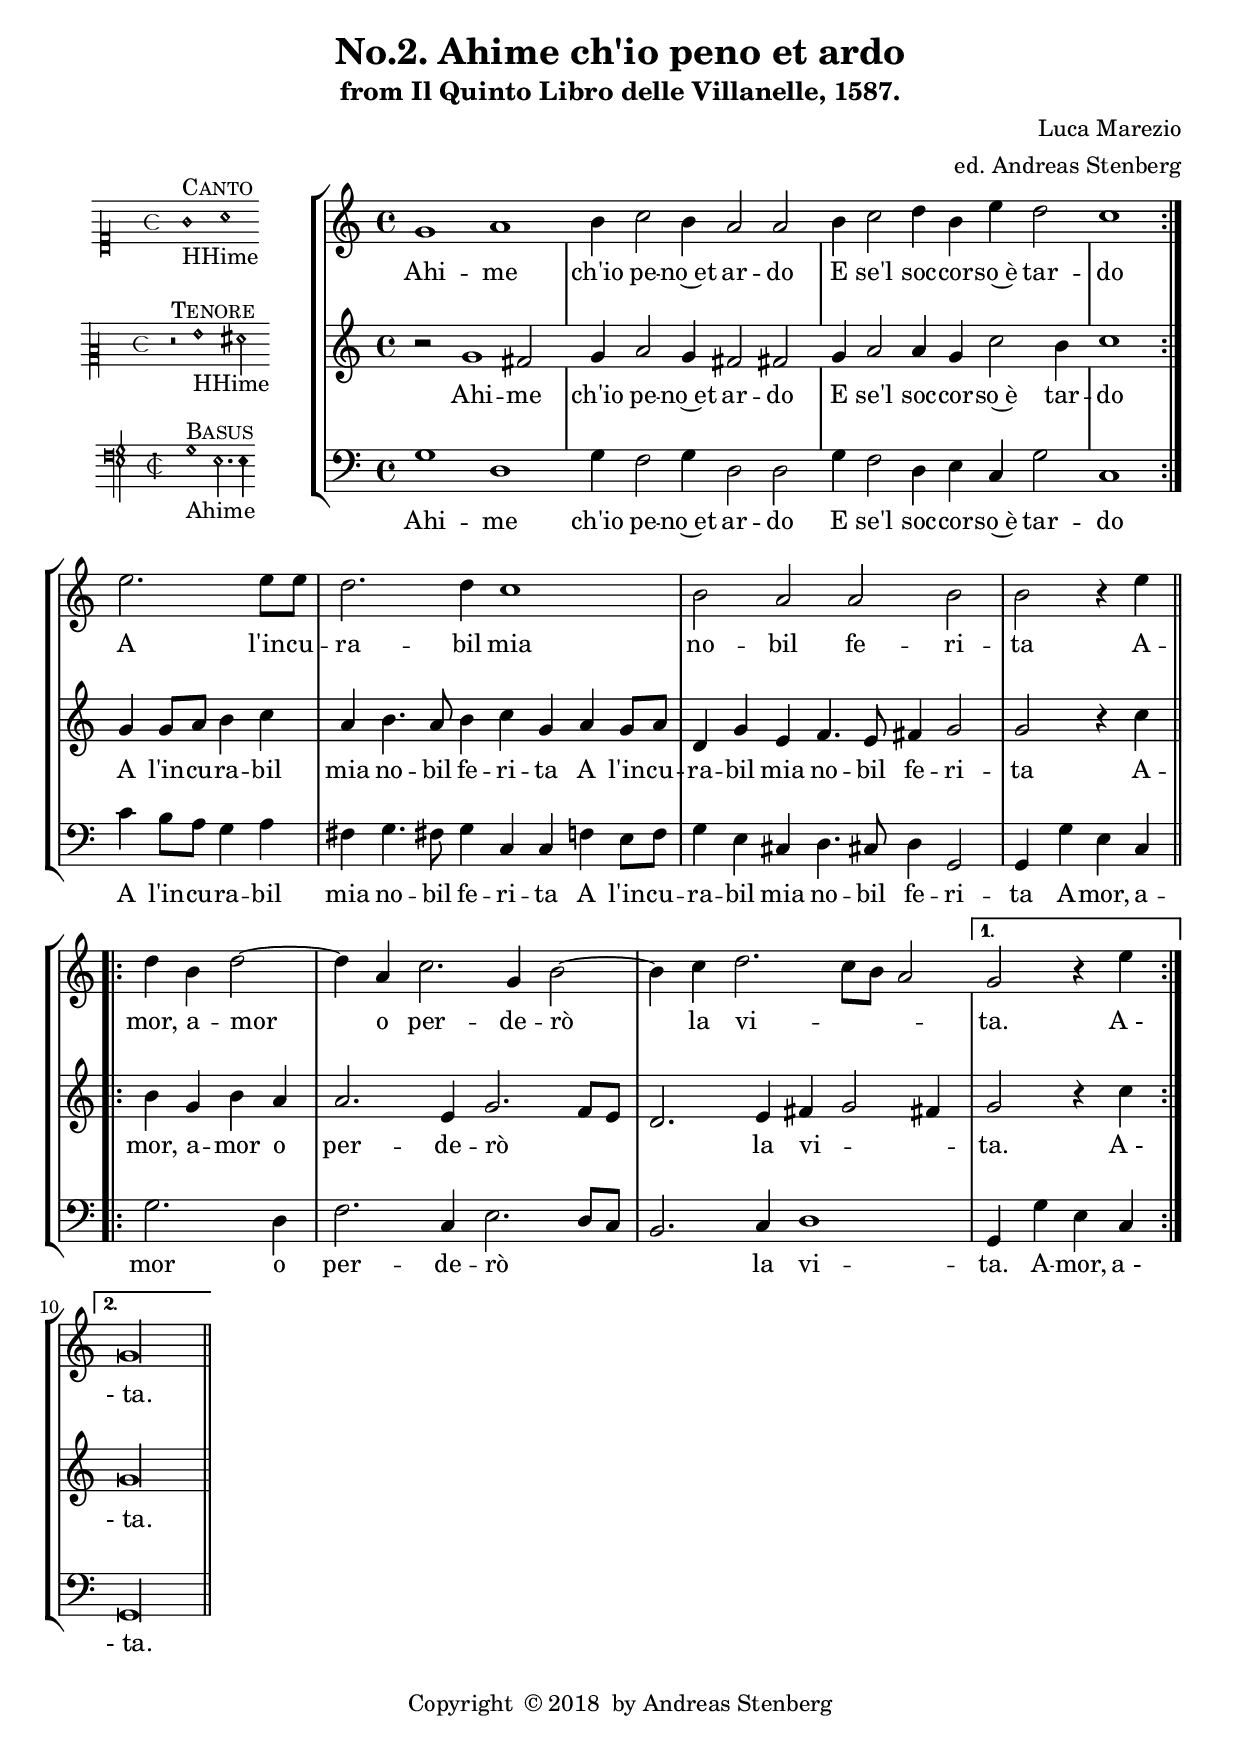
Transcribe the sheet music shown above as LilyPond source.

\version "2.20.0"

\include "deutsch.ly"

#(append! supported-clefs '(("mensural-f3" . ("clefs.mensural.f" 0 0))))

ficta = \once \set suggestAccidentals =##t

\header {

  title = "No.2. Ahime ch'io peno et ardo"

  subtitle = "from Il Quinto Libro delle Villanelle, 1587."

  composer = "Luca Marezio"

  arranger = "ed. Andreas Stenberg"
  poet = ""
  meter =""

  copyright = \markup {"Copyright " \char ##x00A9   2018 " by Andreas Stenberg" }

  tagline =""

}

global = {

  \key c \major

}

%% PDF p.7.

sopMusic = \relative c'' {


  \set Score.tempoHideNote = ##t

  \tempo 2 = 96

  \time 4/4

  \set Timing.measureLength = #(ly:make-moment 4/2)

  \override Staff.BarLine.transparent = ##t

  \repeat volta 2 {

    g1 a1

    h4 c2 h4 a2 a2

    h4 c2 d4 h4 e4 d2

    c1

    \revert Staff.BarLine.transparent

  }

  e2. e8 e8

  d2. d4 c1

  h2 a2 a2 h2

  h2 r4 e4

  \revert Staff.BarLine.transparent

  \repeat volta 2 {

     d4 h4 d2~

     d4 a4 c2. g4 h2~

     h4 c4 d2.( c8 h8 a2)

    \override Staff.BarLine.transparent =##t

  }
  \alternative {
    {
     g2 r4 e'4
  \revert Staff.BarLine.transparent
    }
    {

  \cadenzaOn

  g,\longa

  \bar "||"
    }
  }
  \cadenzaOff

}

sopWords = \lyricmode {

    Ahi -- me ch'io pe -- no~et ar -- do

    E se'l soc -- cor -- so~è tar -- do

    A l'in -- cu -- ra -- bil mia no -- bil fe -- ri -- ta

    A -- mor, a -- mor o per -- de -- rò la vi -- ta.

    "A -"

    "- ta."
}

%% PDF p.55.

altoMusic = \relative c' {

  \override Staff.BarLine.transparent = ##t

  \repeat volta 2 {

    r2 g'1 fis2

    g4 a2 g4 fis2 fis!2

    g4 a2 a4 g4 c2 h4

    c1

    \revert Staff.BarLine.transparent

  }

  g4 g8 a8 h4 c4

  a4 h4. a8 h4 c4 g4 a4 g8 a8

  d,4 g4 e4 f4. e8 fis4 g2

  g2 r4 c4


  \revert Staff.BarLine.transparent

  \repeat volta 2 {

    h4 g4 h4 a4

    a2. e4 g2.( f8 e8

    d2.) e4 fis4( g2 fis!4)

    \revert Staff.BarLine.transparent

  }
  \alternative {
    {
      g2  r4 c4
    }
    {
  \cadenzaOn

  g\longa

  \cadenzaOff
    }
  }
}

altoWords = \lyricmode {

   Ahi -- me ch'io pe -- no~et ar -- do

    E se'l soc -- cor -- so~è tar -- do

    A l'in -- cu -- ra -- bil mia no -- bil fe -- ri -- ta

    A l'in -- cu -- ra -- bil mia no -- bil fe -- ri -- ta

    A -- mor, a -- mor o per -- de -- rò la vi -- ta.

        "A -"

    "- ta."
}

%% PDF p.103.

bassMusic = \relative c' {

  \clef "bass"

  \override Staff.BarLine.transparent = ##t

  \repeat volta 2 {

  g1 d1

  g4 f2 g4 d2 d2

  g4 f2 d4 e4 c4 g'2

  c,1

  \revert Staff.BarLine.transparent

  }

  c'4 h8 a8 g4 a4

  fis4 g4. fis!8 g4 c,4 c4 f4 e8 f8

  g4 e4 cis4 d4. cis!8 d4 g,2

  g4 g'4 e4 c4

  \revert Staff.BarLine.transparent

  \repeat volta 2 {

  g'2. d4 f2. c4

  e2.( d8 c8 h2.) c4

  d1


  \revert Staff.BarLine.transparent


  }
  \alternative {
    {
      g,4 g'4 e4 c4
    }
    {
  \cadenzaOn

  g\longa

  \cadenzaOff
    }
  }
}

bassWords = \lyricmode {

   Ahi -- me ch'io pe -- no~et ar -- do

    E se'l soc -- cor -- so~è tar -- do

    A l'in -- cu -- ra -- bil mia no -- bil fe -- ri -- ta

    A l'in -- cu -- ra -- bil mia no -- bil fe -- ri -- ta

    A -- mor, a -- mor o per -- de -- rò la vi -- ta.

    A -- mor, "a -"

    "- ta."
}


incipitDiscantus = \markup {

  \score {

    {

      %      \set Staff.instrumentName = #"Tenor "

      \override NoteHead.style = #'neomensural

      \override Rest.style = #'neomensural

      \override Staff.TimeSignature.style = #'mensural

      \cadenzaOn

      \clef "petrucci-c1"

      \key c \major

      \time 4/4


      g'1 ^\markup { \smallCaps"Canto"} _"HHime"

      a'1

    }

    \layout {

      \context {

        \Voice

        \remove "Ligature_bracket_engraver"

        \consists "Mensural_ligature_engraver"

      }

      line-width = 4.5\cm

    }

  }

}



incipitAltus = \markup {

  \score {

    {

      %      \set Staff.instrumentName = #"Tenor "

      \override NoteHead.style = #'neomensural

      \override Rest.style = #'neomensural

      \override Staff.TimeSignature.style = #'mensural

      \cadenzaOn

      \clef "petrucci-c2"

      \key c \major

      \time 4/4

      r2^\markup \smallCaps"Tenore"

      g'1_"HHime"

      fis'2

    }

    \layout {

      \context {

        \Voice

        \remove "Ligature_bracket_engraver"

        \consists "Mensural_ligature_engraver"

      }

      line-width = 4.5\cm

    }

  }

}



incipitBassus = \markup {

  \score {

    {

      %      \set Staff.instrumentName = #"Tenor "

      \override NoteHead.style = #'neomensural

      \override Rest.style = #'neomensural

      \override Staff.TimeSignature.style = #'mensural

      \cadenzaOn

      \clef "petrucci-f"

      \key c \major

      \time 2/2

      g1^\markup \smallCaps"Basus"_"Ahime"

      e2. e4

    }

    \layout {

      \context {

        \Voice

        \remove "Ligature_bracket_engraver"

        \consists "Mensural_ligature_engraver"

      }

      line-width = 4.5\cm

    }

  }

}



\score {

  <<

    \new StaffGroup \with {

      \override VerticalAxisGroup.staff-staff-spacing = #'((basic-distance . 12))

    } <<

      \new Staff = treble <<

        \set Staff.instrumentName = \incipitDiscantus

        \new Voice = "sopranos" {

          \set  Staff.midiInstrument ="choir aahs"

          %	\voiceOne

          << \global \sopMusic >>

        }

      >>

      \new Lyrics = sopranos { s1 }


      \new Staff = "medius" <<

        \set Staff.instrumentName = \incipitAltus


        \new Voice = "altos" {

          %	\voiceTwo

          \set  Staff.midiInstrument ="choir aahs"

          << \global \altoMusic >>

        }

      >>


      \new Lyrics = "altos" { s1 }


      \new Staff ="basses" {

        \set Staff.instrumentName = \incipitBassus


        \new Voice = "basses" {

          \set  Staff.midiInstrument ="choir aahs"

          %	\voiceTwo

          << \global \bassMusic >>

        }

      }

    >>

    \new Lyrics = basses { s1 }


    \context Lyrics = sopranos \lyricsto sopranos \sopWords

    \context Lyrics = altos \lyricsto altos \altoWords

    \context Lyrics = basses \lyricsto basses \bassWords

  >>

  \layout {

    \context {

      \Score

      % no bars in staves

      %      \override BarLine.transparent = ##t


    }

    % the next three instructions keep the lyrics between the bar lines

    \context {

      \Lyrics

      \consists "Bar_engraver"

      \override BarLine.transparent = ##t

    }

    \context {

      \StaffGroup

      \consists "Separating_line_group_engraver"

    }

    \context {

      \Voice

      % no slurs

      \override Slur.transparent = ##t

      % Comment in the below "\remove" command to allow line

      % breaking also at those barlines where a note overlaps

      % into the next bar.  The command is commented out in this

      % short example score, but especially for large scores, you

      % will typically yield better line breaking and thus improve

      % overall spacing if you comment in the following command.

      %\remove "Forbid_line_break_engraver"

    }

    indent = 4.5\cm

  }


}

%% Stanzas 2 - 4

\pageBreak

\markup {

  \fontsize #1.0

  \column {

    \fill-line { "2." }

    \fill-line {

      \column {

        \line { Mi sento a poco a poco }

        \line { Tragiacco e fiamme e foco }

        \line { Venir lo spirito men gelarsi il fangue }

        \line { Cosi tormenta l'alma e il corpo langue. }
      }

    }

    \vspace #1.0

    \fill-line { "3." }

    \fill-line {

      \column {

        \line { Tu tu che sei potente }

        \line { Soccorri a me dolente }

        \line { Fa ch'io percosso della tua faetta }

        \line { Mi goda almen la bella pargoletta. }

      }

    }

        \vspace #1.0

    \fill-line { "4." }

    \fill-line {

      \column {

        \line { Che s'al fin tu vorrai }

        \line { Che finiscan miei guai }

        \line { In si gioconao & amoroso stato }

        \line { Morendo poi morrò lieto e beato. }

      }
    }

  }

}

\score {

  \unfoldRepeats

  <<

    \new StaffGroup <<

      \new Staff = treble <<

        \set Staff.instrumentName = \incipitDiscantus

        \new Voice = "sopranos" {

          \set  Staff.midiInstrument ="choir aahs"

          %	\voiceOne

          << \global \sopMusic >>

        }

      >>

      \new Lyrics = sopranos { s1 }


      \new Staff = "medius" <<

        \set Staff.instrumentName = \incipitAltus


        \new Voice = "altos" {

          %	\voiceTwo

          \set  Staff.midiInstrument ="choir aahs"

          << \global \altoMusic >>

        }

      >>


      \new Lyrics = "altos" { s1 }


      \new Staff ="basses" {

        \set Staff.instrumentName = \incipitBassus


        \new Voice = "basses" {

          \set  Staff.midiInstrument ="choir aahs"

          \clef "G_8"

          %	\voiceTwo

          << \global \bassMusic >>

        }

      }

    >>

    \new Lyrics = basses { s1 }


    \context Lyrics = sopranos \lyricsto sopranos \sopWords

    \context Lyrics = altos \lyricsto altos \altoWords

    \context Lyrics = basses \lyricsto basses \bassWords

  >>

  \midi {}

}

\paper {

  ragged-bottom = ##t

  ragged-last-bottom = ##t

  ragged-last = ##t

}


%{

convert-ly.py (GNU LilyPond) 2.18.2  convert-ly.py: Processing `'...

Applying conversion: 2.15.7, 2.15.9, 2.15.10, 2.15.16, 2.15.17,

2.15.18, 2.15.19, 2.15.20, 2.15.25, 2.15.32, 2.15.39, 2.15.40,

2.15.42, 2.15.43, 2.16.0, 2.17.0, 2.17.4, 2.17.5, 2.17.6, 2.17.11,

2.17.14, 2.17.15, 2.17.18, 2.17.19, 2.17.20, 2.17.25, 2.17.27,

2.17.29, 2.17.97, 2.18.0

%}
